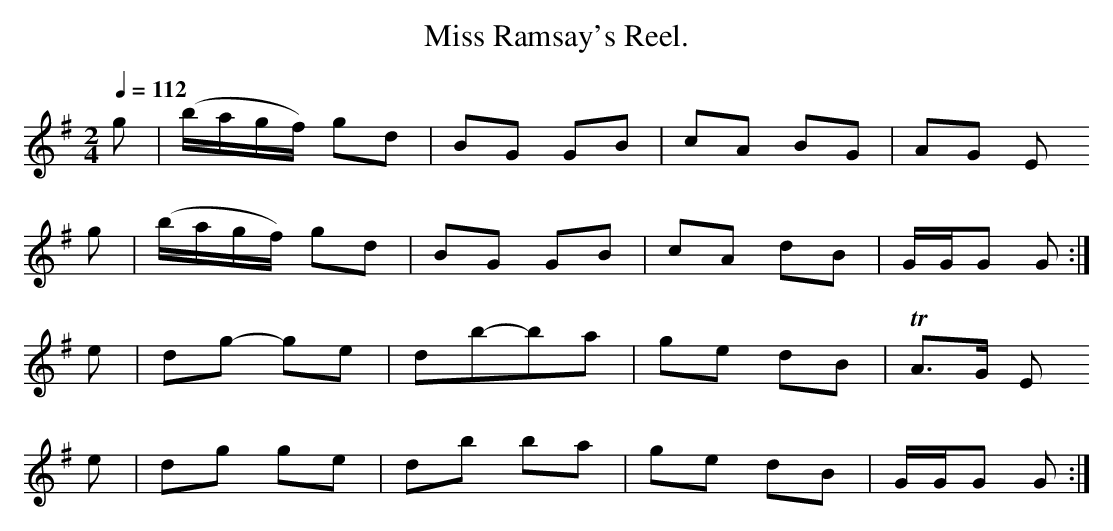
X:1
T:Miss Ramsay's Reel.
M:2/4
L:1/16
Q:1/4=112
K:G major
g2|(bagf) g2d2|B2G2 G2B2|c2A2 B2G2| A2G2 E2
g2|(bagf) g2d2|B2G2 G2B2|c2A2 d2B2| GGG2 G2:|
e2| d2g2- g2e2|d2b2-b2a2|g2e2 d2B2|TA3G  E2
e2| d2g2  g2e2|d2b2 b2a2|g2e2 d2B2| GGG2 G2:|
